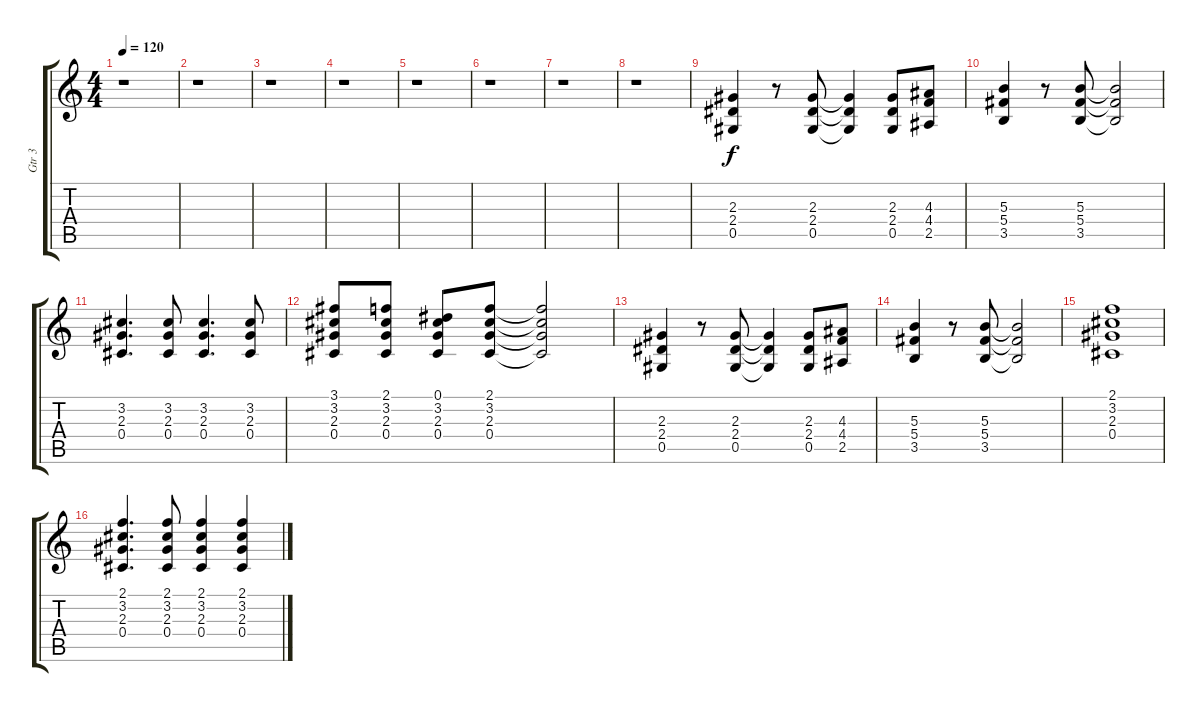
\track ("Gtr 3" "Gtr 3") {instrument acousticguitarsteel}
\staff {score tabs}
\tuning (Eb4 Bb3 Gb3 Db3 Ab2 Eb2) {hide}
\ts (4 4)
\tempo 120
\clef g2
\ks c
r.1{dy f} |
r.1 |
r.1 |
r.1 |
r.1 |
r.1 |
r.1 |
r.1 |
(2.3 2.4 0.5).4 r.8 (2.3 2.4 0.5).8 (2.3{t} 2.4{t} 0.5{t}).4 (2.3 2.4 0.5).8 (4.3 4.4 2.5).8 |
(5.3 5.4 3.5).4 r.8 (5.3 5.4 3.5).8 (5.3{t} 5.4{t} 3.5{t}).2 |
(3.2 2.3 0.4).4{d} (3.2 2.3 0.4).8 (3.2 2.3 0.4).4{d} (3.2 2.3 0.4).8 |
(3.1 3.2 2.3 0.4).8 (2.1 3.2 2.3 0.4).8 (0.1 3.2 2.3 0.4).8 (2.1 3.2 2.3 0.4).8 (2.1{t} 3.2{t} 2.3{t} 0.4{t}).2 |
(2.3 2.4 0.5).4 r.8 (2.3 2.4 0.5).8 (2.3{t} 2.4{t} 0.5{t}).4 (2.3 2.4 0.5).8 (4.3 4.4 2.5).8 |
(5.3 5.4 3.5).4 r.8 (5.3 5.4 3.5).8 (5.3{t} 5.4{t} 3.5{t}).2 |
(2.1 3.2 2.3 0.4).1 |
(2.1 3.2 2.3 0.4).4{d} (2.1 3.2 2.3 0.4).8 (2.1 3.2 2.3 0.4).4 (2.1 3.2 2.3 0.4).4
